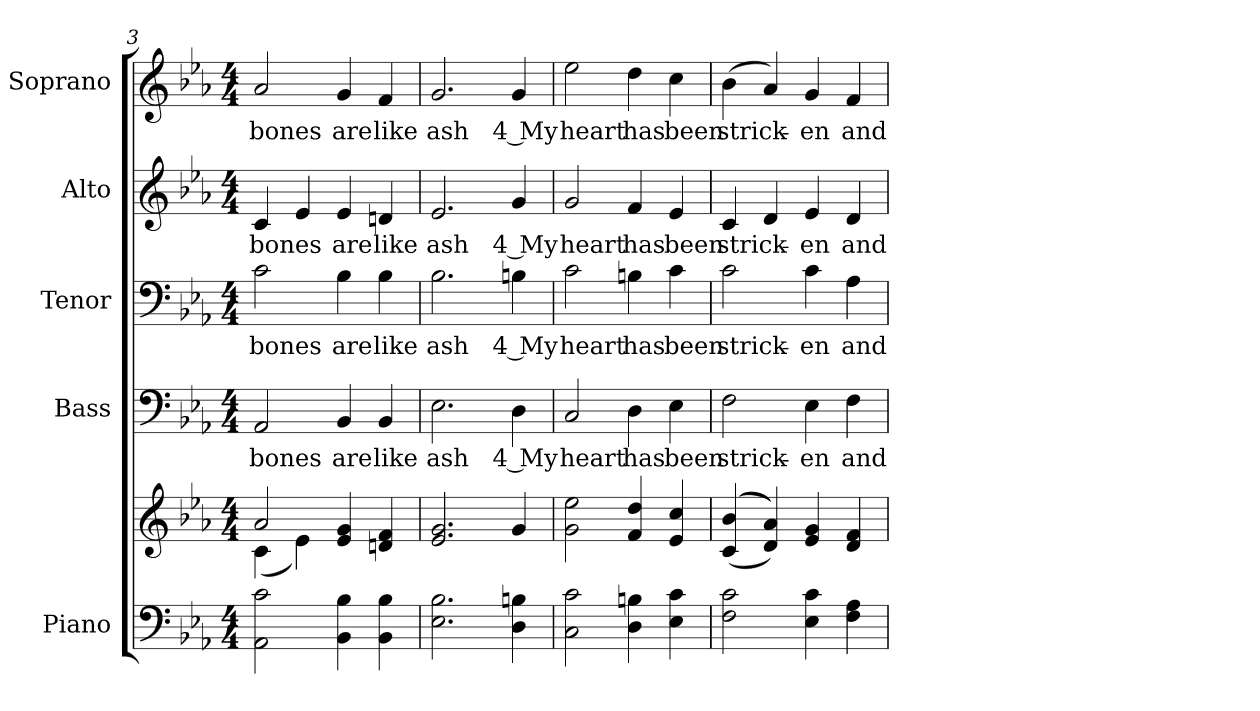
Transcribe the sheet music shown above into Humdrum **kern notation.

**kern	**kern	**kern	**text	**kern	**text	**kern	**text	**kern	**text
*part5	*part5	*part4	*part4	*part3	*part3	*part2	*part2	*part1	*part1
*staff6	*staff5	*staff4	*staff4	*staff3	*staff3	*staff2	*staff2	*staff1	*staff1
*I"Piano	*	*I"Bass	*	*I"Tenor	*	*I"Alto	*	*I"Soprano	*
*I'Pno.	*	*I'B.	*	*I'T.	*	*I'A.	*	*I'S.	*
*clefF4	*clefG2	*clefF4	*	*clefF4	*	*clefG2	*	*clefG2	*
*k[b-e-a-]	*k[b-e-a-]	*k[b-e-a-]	*	*k[b-e-a-]	*	*k[b-e-a-]	*	*k[b-e-a-]	*
*E-:	*E-:	*E-:	*	*E-:	*	*E-:	*	*E-:	*
*M4/4	*M4/4	*M4/4	*	*M4/4	*	*M4/4	*	*M4/4	*
=3	=3	=3	=3	=3	=3	=3	=3	=3	=3
*	*^	*	*	*	*	*	*	*	*
!	!	!	!	!LO:LY:b:color=#000000	!	!	!	!	!	!
!	!	!	!	!	!	!LO:LY:b:color=#000000	!	!	!	!
!	!	!	!	!	!	!	!	!LO:LY:b:color=#000000	!	!
!	!	!	!	!	!	!	!	!	!	!LO:LY:b:color=#000000
2AA-i\ 2ci	2a-i/	(4ci\	2AA-i/	bones	2ci\	bones	4ci/	bones	2a-i/	bones
.	.	4e-i\)	.	.	.	.	4e-i/	.	.	.
!	!	!	!	!LO:LY:b:color=#000000	!	!	!	!	!	!
!	!	!	!	!	!	!LO:LY:b:color=#000000	!	!	!	!
!	!	!	!	!	!	!	!	!LO:LY:b:color=#000000	!	!
!	!	!	!	!	!	!	!	!	!	!LO:LY:b:color=#000000
4BB-i\ 4B-i	4e-i/ 4gi	2ryy	4BB-i/	are	4B-i\	are	4e-i/	are	4gi/	are
!	!	!	!	!LO:LY:b:color=#000000	!	!	!	!	!	!
!	!	!	!	!	!	!LO:LY:b:color=#000000	!	!	!	!
!	!	!	!	!	!	!	!	!LO:LY:b:color=#000000	!	!
!	!	!	!	!	!	!	!	!	!	!LO:LY:b:color=#000000
4BB-i\ 4B-i	4dni/ 4fi	.	4BB-i/	like	4B-i\	like	4dni/	like	4fi/	like
*	*v	*v	*	*	*	*	*	*	*	*
=4	=4	=4	=4	=4	=4	=4	=4	=4	=4
!	!	!	!LO:LY:b:color=#000000	!	!	!	!	!	!
!	!	!	!	!	!LO:LY:b:color=#000000	!	!	!	!
!	!	!	!	!	!	!	!LO:LY:b:color=#000000	!	!
!	!	!	!	!	!	!	!	!	!LO:LY:b:color=#000000
2.E-i\ 2.B-i	2.e-i/ 2.gi	2.E-i\	ash	2.B-i\	ash	2.e-i/	ash	2.gi/	ash
!	!	!	!LO:LY:b:color=#000000	!	!	!	!	!	!
!	!	!	!	!	!LO:LY:b:color=#000000	!	!	!	!
!	!	!	!	!	!	!	!LO:LY:b:color=#000000	!	!
!	!	!	!	!	!	!	!	!	!LO:LY:b:color=#000000
4Di\ 4Bni	4gi/	4Di\	4 My	4Bni\	4 My	4gi/	4 My	4gi/	4 My
!!LO:PB:g=z
=5	=5	=5	=5	=5	=5	=5	=5	=5	=5
!	!	!	!LO:LY:b:color=#000000	!	!	!	!	!	!
!	!	!	!	!	!LO:LY:b:color=#000000	!	!	!	!
!	!	!	!	!	!	!	!LO:LY:b:color=#000000	!	!
!	!	!	!	!	!	!	!	!	!LO:LY:b:color=#000000
2Ci\ 2ci	2gi\ 2ee-i	2Ci/	heart	2ci\	heart	2gi/	heart	2ee-i\	heart
!	!	!	!LO:LY:b:color=#000000	!	!	!	!	!	!
!	!	!	!	!	!LO:LY:b:color=#000000	!	!	!	!
!	!	!	!	!	!	!	!LO:LY:b:color=#000000	!	!
!	!	!	!	!	!	!	!	!	!LO:LY:b:color=#000000
4Di\ 4Bni	4fi/ 4ddi	4Di\	has	4Bni\	has	4fi/	has	4ddi\	has
!	!	!	!LO:LY:b:color=#000000	!	!	!	!	!	!
!	!	!	!	!	!LO:LY:b:color=#000000	!	!	!	!
!	!	!	!	!	!	!	!LO:LY:b:color=#000000	!	!
!	!	!	!	!	!	!	!	!	!LO:LY:b:color=#000000
4E-i\ 4ci	4e-i/ 4cci	4E-i\	been	4ci\	been	4e-i/	been	4cci\	been
=6	=6	=6	=6	=6	=6	=6	=6	=6	=6
!	!	!	!LO:LY:b:color=#000000	!	!	!	!	!	!
!	!	!	!	!	!LO:LY:b:color=#000000	!	!	!	!
!	!	!	!	!	!	!	!LO:LY:b:color=#000000	!	!
!	!	!	!	!	!	!	!	!	!LO:LY:b:color=#000000
2Fi\ 2ci	(((4ci/ 4b-i	2Fi\	strick-	2ci\	strick-	4ci/	strick-	(4b-i\	strick-
.	4di/ 4a-i)))	.	.	.	.	4di/	.	4a-i/)	.
!	!	!	!LO:LY:b:color=#000000	!	!	!	!	!	!
!	!	!	!	!	!LO:LY:b:color=#000000	!	!	!	!
!	!	!	!	!	!	!	!LO:LY:b:color=#000000	!	!
!	!	!	!	!	!	!	!	!	!LO:LY:b:color=#000000
4E-i\ 4ci	4e-i/ 4gi	4E-i\	-en	4ci\	-en	4e-i/	-en	4gi/	-en
!	!	!	!LO:LY:b:color=#000000	!	!	!	!	!	!
!	!	!	!	!	!LO:LY:b:color=#000000	!	!	!	!
!	!	!	!	!	!	!	!LO:LY:b:color=#000000	!	!
!	!	!	!	!	!	!	!	!	!LO:LY:b:color=#000000
4Fi\ 4A-i	4di/ 4fi	4Fi\	and	4A-i\	and	4di/	and	4fi/	and
=	=	=	=	=	=	=	=	=	=
*-	*-	*-	*-	*-	*-	*-	*-	*-	*-
